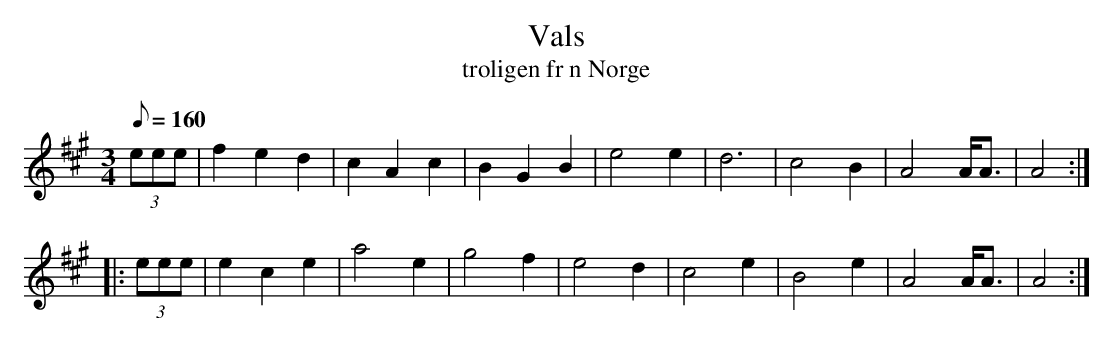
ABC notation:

X:1
T:Vals
T:troligen fr n Norge
M:3/4
L:1/8
K:A
Q:160
(3eee | f2 e2 d2 | c2 A2 c2 | B2 G2 B2 | e4 e2 | d6 | c4 B2 | A4 A<A | A4 :|
|: (3eee | e2 c2 e2 | a4 e2 | g4 f2 | e4 d2 | c4 e2 | B4 e2 | A4 A<A | A4 :|
